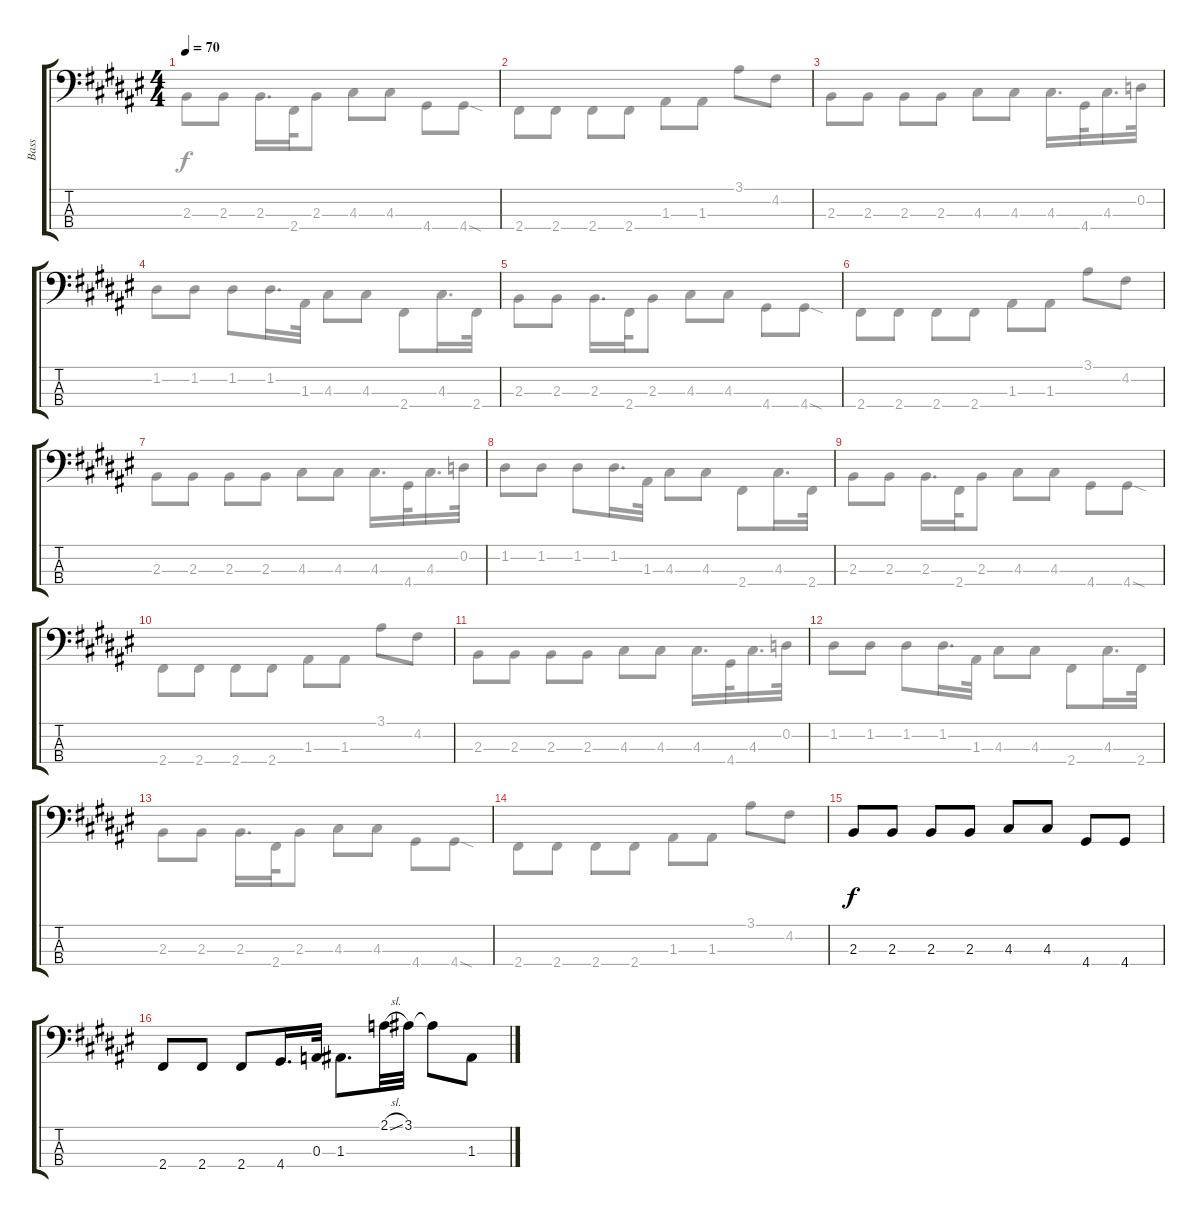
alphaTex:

\track ("Bass" "Bass") {instrument electricbassfinger}
\staff {score tabs}
\tuning (G2 D2 A1 E1) {hide}
\voice
\ts (4 4)
\tempo 70
\clef f4
\ks f#
|
|
|
|
|
|
|
|
|
|
|
|
|
|
2.3.8 2.3.8 2.3.8 2.3.8 4.3.8 4.3.8 4.4.8 4.4.8 |
2.4.8 2.4.8 2.4.8 4.4.16{d} 0.3.32 1.3.8{d} 2.1{sl}.32 3.1.32 3.1{t}.8 1.3.8
\voice
\clef f4
\ottava regular
\simile none
\ks f#
2.3.8{dy f} 2.3.8 2.3.16{d} 2.4.32 2.3.8 4.3.8 4.3.8 4.4.8 4.4{sod}.8 |
2.4.8 2.4.8 2.4.8 2.4.8 1.3.8 1.3.8 3.1.8 4.2.8 |
2.3.8 2.3.8 2.3.8 2.3.8 4.3.8 4.3.8 4.3.16{d} 4.4.32 4.3.16{d} 0.2.32 |
1.2.8 1.2.8 1.2.8 1.2.16{d} 1.3.32 4.3.8 4.3.8 2.4.8 4.3.16{d} 2.4.32 |
2.3.8 2.3.8 2.3.16{d} 2.4.32 2.3.8 4.3.8 4.3.8 4.4.8 4.4{sod}.8 |
2.4.8 2.4.8 2.4.8 2.4.8 1.3.8 1.3.8 3.1.8 4.2.8 |
2.3.8 2.3.8 2.3.8 2.3.8 4.3.8 4.3.8 4.3.16{d} 4.4.32 4.3.16{d} 0.2.32 |
1.2.8 1.2.8 1.2.8 1.2.16{d} 1.3.32 4.3.8 4.3.8 2.4.8 4.3.16{d} 2.4.32 |
2.3.8 2.3.8 2.3.16{d} 2.4.32 2.3.8 4.3.8 4.3.8 4.4.8 4.4{sod}.8 |
2.4.8 2.4.8 2.4.8 2.4.8 1.3.8 1.3.8 3.1.8 4.2.8 |
2.3.8 2.3.8 2.3.8 2.3.8 4.3.8 4.3.8 4.3.16{d} 4.4.32 4.3.16{d} 0.2.32 |
1.2.8 1.2.8 1.2.8 1.2.16{d} 1.3.32 4.3.8 4.3.8 2.4.8 4.3.16{d} 2.4.32 |
2.3.8 2.3.8 2.3.16{d} 2.4.32 2.3.8 4.3.8 4.3.8 4.4.8 4.4{sod}.8 |
2.4.8 2.4.8 2.4.8 2.4.8 1.3.8 1.3.8 3.1.8 4.2.8 |
|
